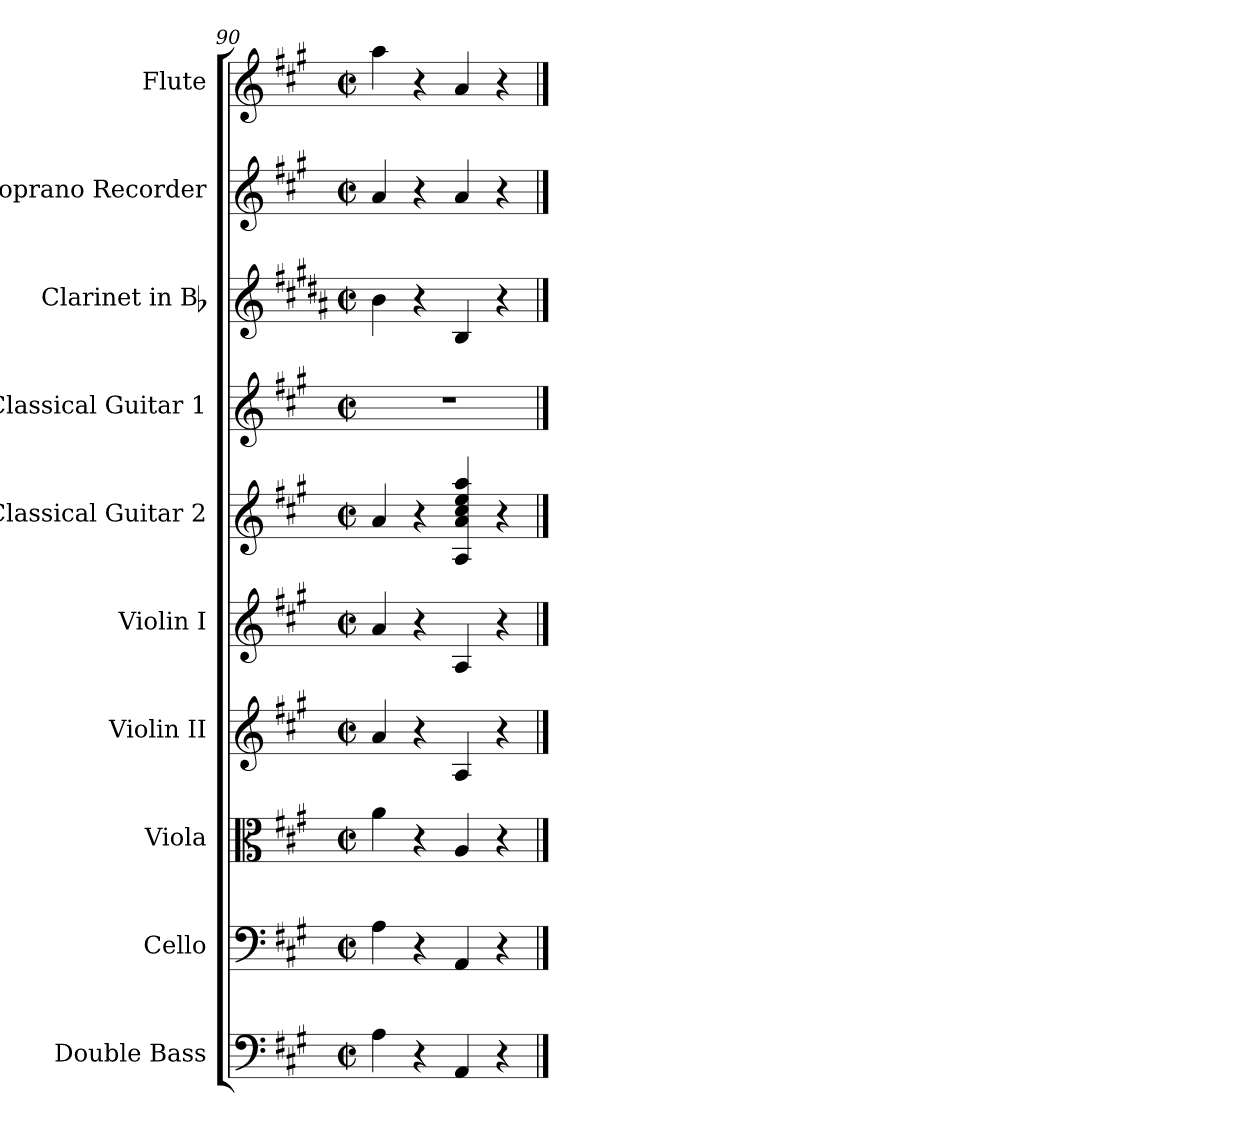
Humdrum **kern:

**kern	**kern	**kern	**kern	**kern	**kern	**kern	**kern	**kern	**kern
*part10	*part9	*part8	*part7	*part6	*part5	*part4	*part3	*part2	*part1
*staff10	*staff9	*staff8	*staff7	*staff6	*staff5	*staff4	*staff3	*staff2	*staff1
*I"Double Bass	*I"Cello	*I"Viola	*I"Violin II	*I"Violin I	*I"Classical Guitar 2	*I"Classical Guitar 1	*I"Clarinet in Bb	*I"Soprano Recorder	*I"Flute
*I'D.B.	*	*I'Vla.	*I'Vln. II	*I'Vln. I	*I'Cl. Gtr. 2	*I'Cl. Gtr. 1	*	*I'S. Rec.	*I'Fl.
*clefF4	*clefF4	*clefC3	*clefG2	*clefG2	*clefG2	*clefG2	*clefG2	*clefG2	*clefG2
*ITrd7c12	*	*	*	*	*ITrd7c12	*ITrd7c12	*ITrd1c2	*ITrd-7c-12	*
*k[f#c#g#]	*k[f#c#g#]	*k[f#c#g#]	*k[f#c#g#]	*k[f#c#g#]	*k[f#c#g#]	*k[f#c#g#]	*k[f#c#g#]	*k[f#c#g#]	*k[f#c#g#]
*A:	*A:	*A:	*A:	*A:	*A:	*A:	*A:	*A:	*A:
*M2/2	*M2/2	*M2/2	*M2/2	*M2/2	*M2/2	*M2/2	*M2/2	*M2/2	*M2/2
*met(c|)	*met(c|)	*met(c|)	*met(c|)	*met(c|)	*met(c|)	*met(c|)	*met(c|)	*met(c|)	*met(c|)
=90	=90	=90	=90	=90	=90	=90	=90	=90	=90
4AA\	4A\	4a\	4a/	4a/	4A/	1r	4a\	4aa/	4aa\
4r	4r	4r	4r	4r	4r	.	4r	4r	4r
4AAA/	4AA/	4A/	4A/	4A/	4AA/ 4A/ 4c#/ 4e/ 4a/	.	4A/	4aa/	4a/
4r	4r	4r	4r	4r	4r	.	4r	4r	4r
==	==	==	==	==	==	==	==	==	==
*-	*-	*-	*-	*-	*-	*-	*-	*-	*-
